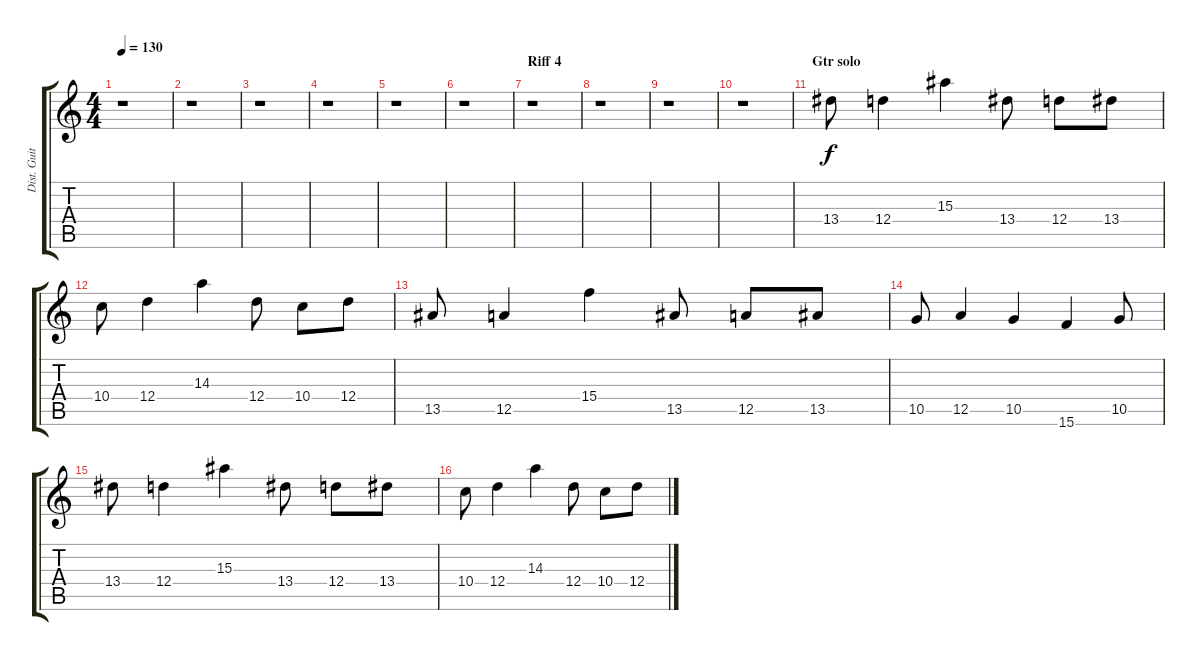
\track ("Dist. Guitar" "Dist. Guit") {instrument distortionguitar}
\staff {score tabs}
\tuning (E4 B3 G3 D3 A2 D2) {hide}
\ts (4 4)
\tempo 130
\clef g2
\ks c
r.1{dy f} |
r.1 |
r.1 |
r.1 |
r.1 |
r.1 |
\section ("" "Riff 4")
r.1 |
r.1 |
r.1 |
r.1 |
\section ("" "Gtr solo")
13.4.8 12.4.4 15.3.4 13.4.8 12.4.8 13.4.8 |
10.4.8 12.4.4 14.3.4 12.4.8 10.4.8 12.4.8 |
13.5.8 12.5.4 15.4.4 13.5.8 12.5.8 13.5.8 |
10.5.8 12.5.4 10.5.4 15.6.4 10.5.8 |
13.4.8 12.4.4 15.3.4 13.4.8 12.4.8 13.4.8 |
10.4.8 12.4.4 14.3.4 12.4.8 10.4.8 12.4.8
